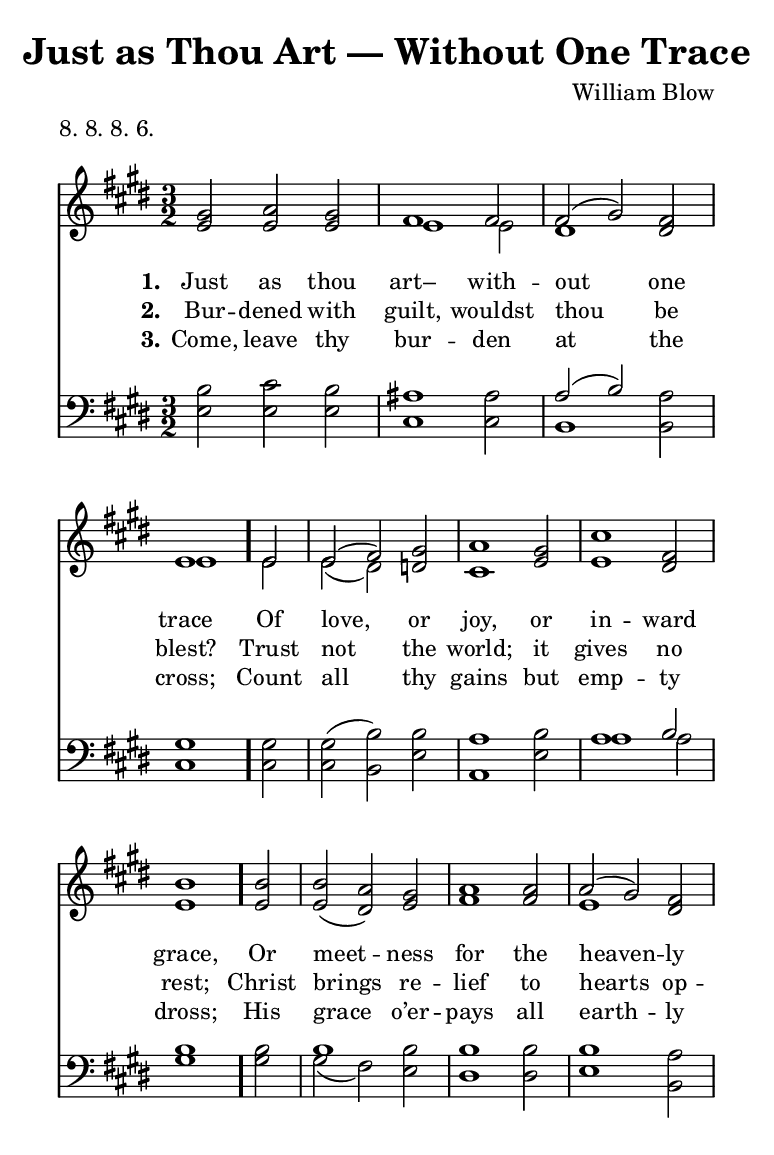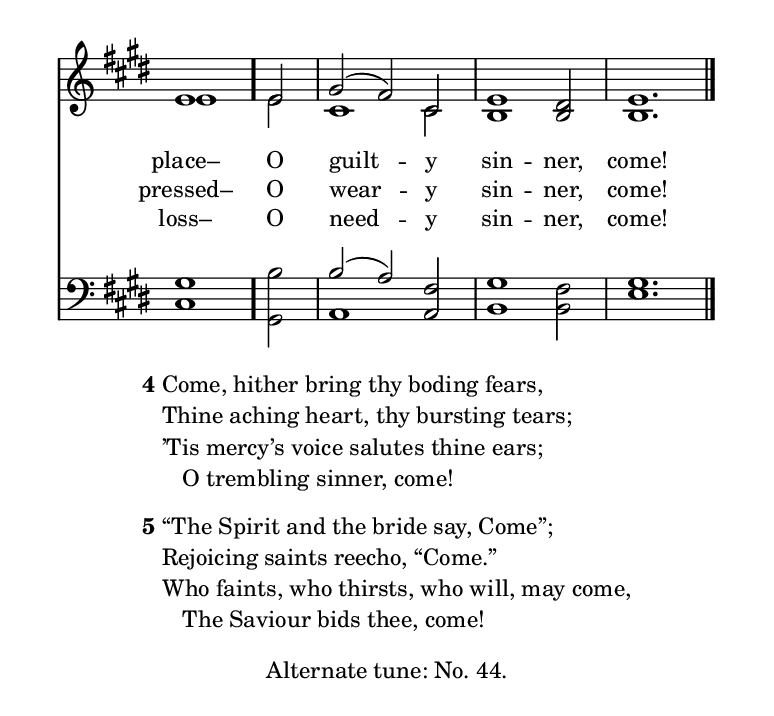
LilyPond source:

\include "common/global.ily"
\paper {
  \include "common/paper.ily"
  ragged-bottom = ##t
  systems-per-page = ##f
}

\header{
  %gospel
  hymnnumber = "85"
  title = "Just as Thou Art — Without One Trace"
  tunename = "St. Agnes — Blow"
  meter = "8. 8. 8. 6."
  poet = ""
  composer = "William Blow"
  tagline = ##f
}

% for fermata in MIDI
ta = { \tempo 2=90 }
tb = { \tempo 2=45 }

patternAA = { c2 c2 c2 | c1 c2 | c2( c2) c2 | c1 }
patternAB = { c2 c2 c2 | c1 c2 | c1      c2 | c1 }

patternBA = { c2 | c2( c2) c2 | c1 c2 | c1      c2 | c1 }
patternBB = { c2 | c2( c2) c2 | c1 c2 | c2( c2) c2 | c1 }
patternBC = { c2 | c1      c2 | c1 c2 | c1      c2 | c1 }

patternCA = { c2 | c2( c2) c2 | c1 c2 | c1. }
patternCB = { c2 | c1      c2 | c1 c2 | c1. }

global = {
  \include "common/overrides.ily"
  \override Staff.TimeSignature.style = #'numbered
  \time 3/2
  \override Score.MetronomeMark.transparent = ##t % hide all fermata changes too
  \ta
  \key e \major
  \autoBeamOff
}

notesSoprano = {
\global
\relative c'' {

  \changePitch \patternAA { gis a gis | fis fis | fis gis fis | e }
  \changePitch \patternBA { e | e fis gis | a gis | cis fis, | b }
  \changePitch \patternBB { b | b a gis | a a | a gis fis | e }
  \changePitch \patternCA { e | gis fis cis | e dis | e }

  \bar "|."

}
}

notesAlto = {
\global
\relative e' {

  \changePitch \patternAB { e e e | e e | dis dis | e }
  \changePitch \patternBA { e | e dis d | cis e | e dis | e }
  \changePitch \patternBA { e | e dis e | fis fis | e dis | e }
  \changePitch \patternCB { e | cis cis | b b | b }

}
}

notesTenor = {
\global
\relative a {

  \changePitch \patternAA { b cis b | ais ais | a b a | gis }
  \changePitch \patternBA { gis | gis b b | a b | a b | b }
  \changePitch \patternBC { b | b b | b b | b a | gis }
  \changePitch \patternCA { b | b a fis | gis fis | gis }

}
}

notesBass = {
\global
\relative f {

  \changePitch \patternAB { e e e | cis cis | b b | cis }
  \changePitch \patternBA { cis | cis b e | a, e' | a a | gis }
  \changePitch \patternBA { gis | gis fis e | dis dis | e b | cis }
  \changePitch \patternCB { gis | a a | b b | e }

}
}

wordsA = \lyricmode {
\set stanza = "1."

Just as thou art– with -- out one trace \bar "."
Of love, or joy, or in -- ward grace, \bar "."
Or meet -- ness for the heaven -- ly place– \bar "."
O guilt -- y sin -- ner, come! \bar "."

}

wordsB = \lyricmode {
\set stanza = "2."

Bur -- dened with guilt, wouldst thou be blest?
Trust not the world; it gives no rest;
Christ brings re -- lief to hearts op -- pressed–
O wear -- y sin -- ner, come!

}

wordsC = \lyricmode {
\set stanza = "3."

Come, leave thy bur -- den at the cross;
Count all thy gains but emp -- ty dross;
His grace o’er -- pays all earth -- ly loss–
O need -- y sin -- ner, come!

}

wordsD = \markuplist {

\line { Come, hither bring thy boding fears, }
\line { Thine aching heart, thy bursting tears; }
\line { ’Tis mercy’s voice salutes thine ears; }
\line { { \hspace #2 } O trembling sinner, come! }

}

wordsE = \markuplist {

\line { “The Spirit and the bride say, Come”; }
\line { Rejoicing saints reecho, “Come.” }
\line { Who faints, who thirsts, who will, may come, }
\line { { \hspace #2 } The Saviour bids thee, come! }

}

\score {
  \context ChoirStaff <<
    \context Staff = upper <<
      \set Staff.autoBeaming = ##f
      \set ChoirStaff.systemStartDelimiter = #'SystemStartBar
      \set ChoirStaff.printPartCombineTexts = ##f
      \partcombine #'(2 . 9) \notesSoprano \notesAlto
      \context NullVoice = sopranos { \voiceOne << \notesSoprano >> }
      \context NullVoice = altos { \voiceTwo << \notesAlto >> }
      \context Lyrics = one   \lyricsto sopranos \wordsA
      \context Lyrics = two   \lyricsto sopranos \wordsB
      \context Lyrics = three \lyricsto sopranos \wordsC
    >>
    \context Staff = men <<
      \set Staff.autoBeaming = ##f
      \clef bass
      \set ChoirStaff.printPartCombineTexts = ##f
      \partcombine #'(2 . 9) \notesTenor \notesBass
      \context NullVoice = tenors { \voiceOne << \notesTenor >> }
      \context NullVoice = basses { \voiceTwo << \notesBass >> }
    >>
  >>
  \layout {
    \include "common/layout.ily"
  }
  \midi{
    \include "common/midi.ily"
  }
}

\noPageBreak

\markup { \fill-line { \column {
  \raise #3
  \line{ \bold 4 \column { \wordsD } } \combine \null \vspace #0.4
  \line{ \bold 5 \column { \wordsE } } %\combine \null \vspace #0.4
} } }

\noPageBreak

\markup { \vspace #2 \fill-line { \raise #2 \line { Alternate tune: No. 44. } } }

\version "2.19.49"  % necessary for upgrading to future LilyPond versions.

% vi:set et ts=2 sw=2 ai nocindent syntax=lilypond:
